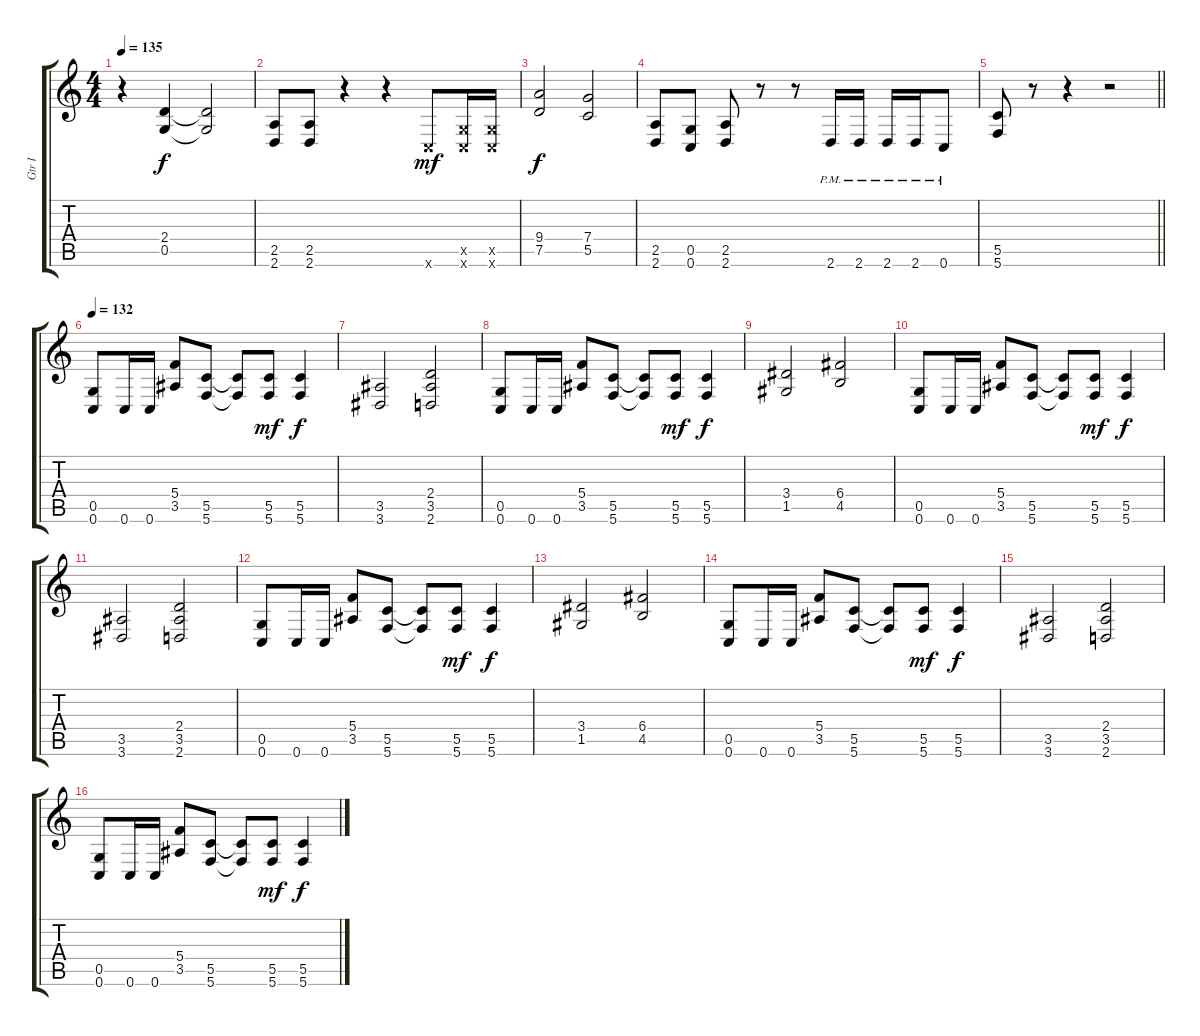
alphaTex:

\track ("Gtr I" "Gtr I") {instrument distortionguitar}
\staff {score tabs}
\tuning (D4 A3 F3 C3 G2 C2) {hide}
\ts (4 4)
\tempo 135
\clef g2
\ks c
r.4{dy f} (2.4 0.5).4 (2.4{t} 0.5{t}).2 |
(2.5 2.6).8 (2.5 2.6).8 r.4 r.4 0.6{x}.8{dy mf} (0.5{x} 0.6{x}).16 (0.5{x} 0.6{x}).16 |
(9.4 7.5).2{dy f} (7.4 5.5).2 |
(2.5 2.6).8 (0.5 0.6).8 (2.5 2.6).8 r.8 r.8 2.6{pm}.16 2.6{pm}.16 2.6{pm}.16 2.6{pm}.16 0.6{pm}.8 |
\barLineRight lightlight
(5.5 5.6).8 r.8 r.4 r.2 |
\tempo 132
(0.5 0.6).8 0.6.16 0.6.16 (5.4 3.5).8 (5.5 5.6).8 (5.5{t} 5.6{t}).8 (5.5 5.6).8{dy mf} (5.5 5.6).4{dy f} |
(3.5 3.6).2 (2.4 3.5 2.6).2 |
(0.5 0.6).8 0.6.16 0.6.16 (5.4 3.5).8 (5.5 5.6).8 (5.5{t} 5.6{t}).8 (5.5 5.6).8{dy mf} (5.5 5.6).4{dy f} |
(3.4 1.5).2 (6.4 4.5).2 |
(0.5 0.6).8 0.6.16 0.6.16 (5.4 3.5).8 (5.5 5.6).8 (5.5{t} 5.6{t}).8 (5.5 5.6).8{dy mf} (5.5 5.6).4{dy f} |
(3.5 3.6).2 (2.4 3.5 2.6).2 |
(0.5 0.6).8 0.6.16 0.6.16 (5.4 3.5).8 (5.5 5.6).8 (5.5{t} 5.6{t}).8 (5.5 5.6).8{dy mf} (5.5 5.6).4{dy f} |
(3.4 1.5).2 (6.4 4.5).2 |
(0.5 0.6).8 0.6.16 0.6.16 (5.4 3.5).8 (5.5 5.6).8 (5.5{t} 5.6{t}).8 (5.5 5.6).8{dy mf} (5.5 5.6).4{dy f} |
(3.5 3.6).2 (2.4 3.5 2.6).2 |
(0.5 0.6).8 0.6.16 0.6.16 (5.4 3.5).8 (5.5 5.6).8 (5.5{t} 5.6{t}).8 (5.5 5.6).8{dy mf} (5.5 5.6).4{dy f}
